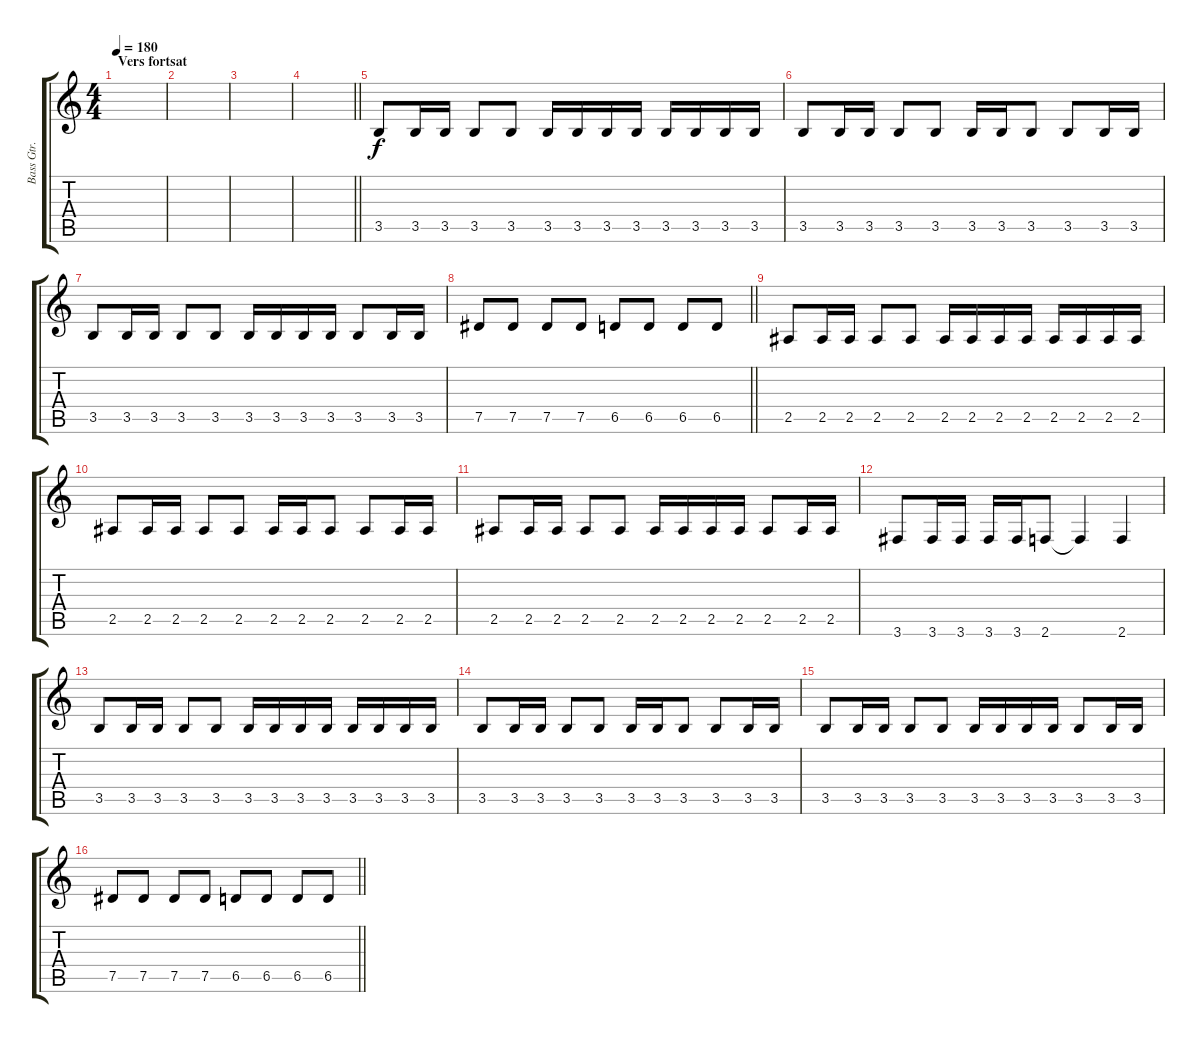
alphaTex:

\track ("Bass Gtr." "Bass Gtr.") {instrument electricbassfinger}
\staff {score tabs}
\tuning (Eb4 Bb3 Gb3 Db3 Ab2 Eb2) {hide}
\ts (4 4)
\section ("" "Vers fortsat")
\tempo 180
\clef g2
\ks c
|
|
|
\barLineRight lightlight
|
3.5.8 3.5.16 3.5.16 3.5.8 3.5.8 3.5.16 3.5.16 3.5.16 3.5.16 3.5.16 3.5.16 3.5.16 3.5.16 |
3.5.8 3.5.16 3.5.16 3.5.8 3.5.8 3.5.16 3.5.16 3.5.8 3.5.8 3.5.16 3.5.16 |
3.5.8 3.5.16 3.5.16 3.5.8 3.5.8 3.5.16 3.5.16 3.5.16 3.5.16 3.5.8 3.5.16 3.5.16 |
\barLineRight lightlight
7.5.8 7.5.8 7.5.8 7.5.8 6.5.8 6.5.8 6.5.8 6.5.8 |
2.5.8 2.5.16 2.5.16 2.5.8 2.5.8 2.5.16 2.5.16 2.5.16 2.5.16 2.5.16 2.5.16 2.5.16 2.5.16 |
2.5.8 2.5.16 2.5.16 2.5.8 2.5.8 2.5.16 2.5.16 2.5.8 2.5.8 2.5.16 2.5.16 |
2.5.8 2.5.16 2.5.16 2.5.8 2.5.8 2.5.16 2.5.16 2.5.16 2.5.16 2.5.8 2.5.16 2.5.16 |
3.6.8 3.6.16 3.6.16 3.6.16 3.6.16 2.6.8 2.6{t}.4 2.6.4 |
3.5.8 3.5.16 3.5.16 3.5.8 3.5.8 3.5.16 3.5.16 3.5.16 3.5.16 3.5.16 3.5.16 3.5.16 3.5.16 |
3.5.8 3.5.16 3.5.16 3.5.8 3.5.8 3.5.16 3.5.16 3.5.8 3.5.8 3.5.16 3.5.16 |
3.5.8 3.5.16 3.5.16 3.5.8 3.5.8 3.5.16 3.5.16 3.5.16 3.5.16 3.5.8 3.5.16 3.5.16 |
\barLineRight lightlight
7.5.8 7.5.8 7.5.8 7.5.8 6.5.8 6.5.8 6.5.8 6.5.8
